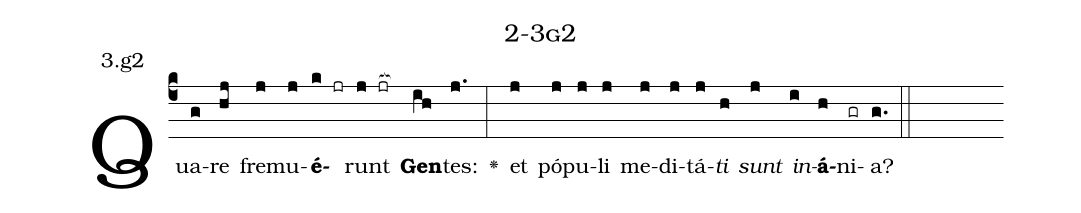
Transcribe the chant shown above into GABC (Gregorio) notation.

name: 2-3g2;
annotation: 3.g2;
%%
(c4)Qua(g)re(hj) fre(j)mu(j)<b>é</b>(k jr)runt(j jr[ocb:1{]) <b>Gen</b>(ih[ocb:0}])tes:(j.) <v>\greheightstar</v>(:) et(j) pó(j)pu(j)li(j) me(j)di(j)tá(j)<i>ti</i>(h) <i>sunt</i>(j) <i>in</i>(i)<b>á</b>(h)ni(gr)a?(g.) (::)


%E(j) u(h) o(j) u(i) a(h) e.(g.) (::)
